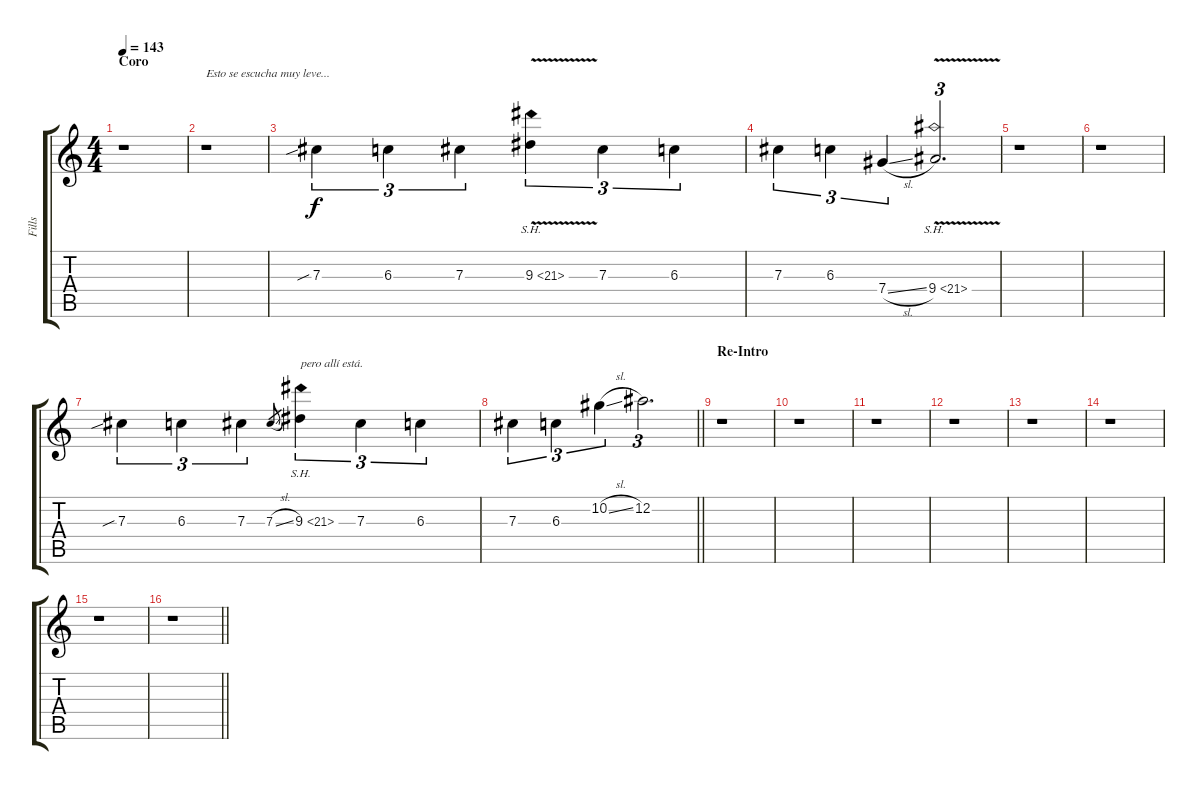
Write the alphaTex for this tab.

\track ("Fills" "Fills") {instrument distortionguitar}
\staff {score tabs}
\tuning (Eb4 Bb3 Gb3 Db3 Ab2 Eb2) {hide}
\ts (4 4)
\section ("" "Coro")
\tempo 143
\clef g2
\ks c
r.1{dy f} |
r.1{txt "Esto se escucha muy leve..."} |
7.3{sib}.4{tu (3 2)} 6.3.4{tu (3 2)} 7.3.4{tu (3 2)} 9.3{sh 12 v}.4{tu (3 2)} 7.3.4{tu (3 2)} 6.3.4{tu (3 2)} |
7.3.4{tu (3 2)} 6.3.4{tu (3 2)} 7.4{sl}.4{tu (3 2)} 9.4{sh 12 v}.2{d tu (3 2)} |
r.1 |
r.1 |
7.3{sib}.4{tu (3 2)} 6.3.4{tu (3 2)} 7.3.4{tu (3 2)} 7.3{sl}.8{gr} 9.3{sh 12}.4{tu (3 2) txt "pero allí está."} 7.3.4{tu (3 2)} 6.3.4{tu (3 2)} |
\barLineRight lightlight
7.3.4{tu (3 2)} 6.3.4{tu (3 2)} 10.2{sl}.4{tu (3 2)} 12.2.2{d tu (3 2)} |
\section ("" "Re-Intro")
r.1 |
r.1 |
r.1 |
r.1 |
r.1 |
r.1 |
r.1 |
\barLineRight lightlight
r.1
